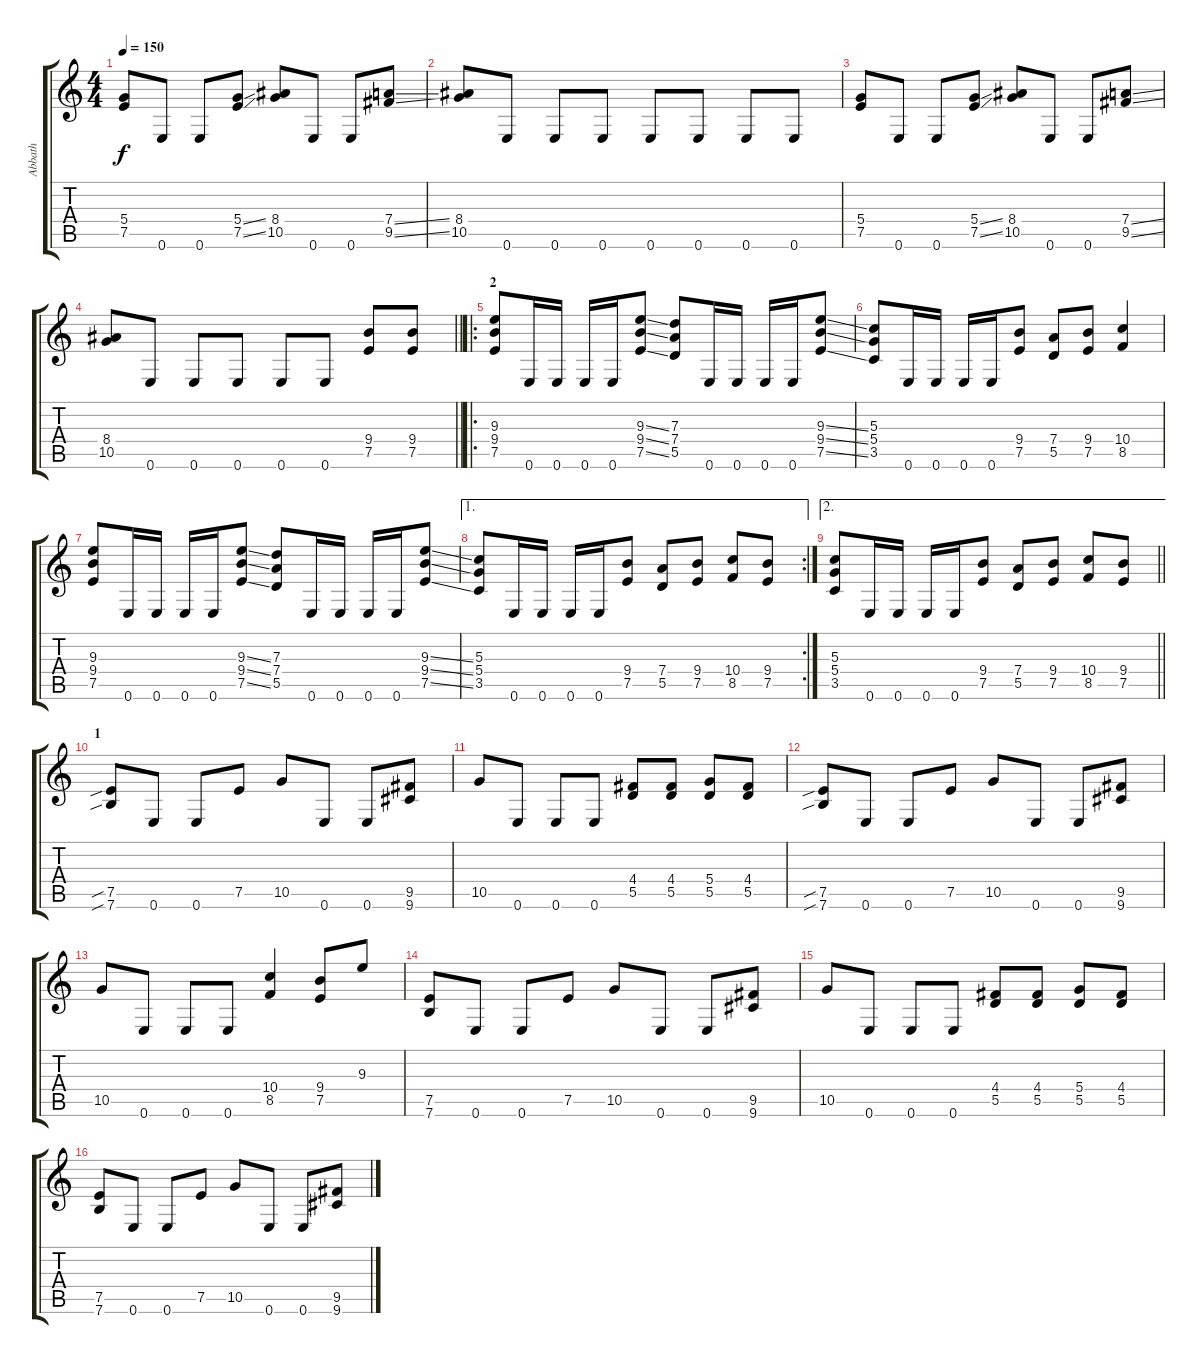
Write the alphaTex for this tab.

\track ("Abbath" "Abbath") {instrument distortionguitar}
\staff {score tabs}
\tuning (E4 B3 G3 D3 A2 E2) {hide}
\ts (4 4)
\tempo 150
\clef g2
\ks c
(5.4 7.5).8{dy f} 0.6.8 0.6.8 (5.4{ss} 7.5{ss}).8 (8.4 10.5).8 0.6.8 0.6.8 (7.4{ss} 9.5{ss}).8 |
(8.4 10.5).8 0.6.8 0.6.8 0.6.8 0.6.8 0.6.8 0.6.8 0.6.8 |
(5.4 7.5).8 0.6.8 0.6.8 (5.4{ss} 7.5{ss}).8 (8.4 10.5).8 0.6.8 0.6.8 (7.4{ss} 9.5{ss}).8 |
\barLineRight lightlight
(8.4 10.5).8 0.6.8 0.6.8 0.6.8 0.6.8 0.6.8 (9.4 7.5).8 (9.4 7.5).8 |
\ro
\section ("" "2")
(9.3 9.4 7.5).8 0.6.16 0.6.16 0.6.16 0.6.16 (9.3{ss} 9.4{ss} 7.5{ss}).8 (7.3 7.4 5.5).8 0.6.16 0.6.16 0.6.16 0.6.16 (9.3{ss} 9.4{ss} 7.5{ss}).8 |
(5.3 5.4 3.5).8 0.6.16 0.6.16 0.6.16 0.6.16 (9.4 7.5).8 (7.4 5.5).8 (9.4 7.5).8 (10.4 8.5).4 |
(9.3 9.4 7.5).8 0.6.16 0.6.16 0.6.16 0.6.16 (9.3{ss} 9.4{ss} 7.5{ss}).8 (7.3 7.4 5.5).8 0.6.16 0.6.16 0.6.16 0.6.16 (9.3{ss} 9.4{ss} 7.5{ss}).8 |
\ae 1
\rc 2
(5.3 5.4 3.5).8 0.6.16 0.6.16 0.6.16 0.6.16 (9.4 7.5).8 (7.4 5.5).8 (9.4 7.5).8 (10.4 8.5).8 (9.4 7.5).8 |
\ae 2
\barLineRight lightlight
(5.3 5.4 3.5).8 0.6.16 0.6.16 0.6.16 0.6.16 (9.4 7.5).8 (7.4 5.5).8 (9.4 7.5).8 (10.4 8.5).8 (9.4 7.5).8 |
\section ("" "1")
(7.5{sib} 7.6{sib}).8 0.6.8 0.6.8 7.5.8 10.5.8 0.6.8 0.6.8 (9.5 9.6).8 |
10.5.8 0.6.8 0.6.8 0.6.8 (4.4 5.5).8 (4.4 5.5).8 (5.4 5.5).8 (4.4 5.5).8 |
(7.5{sib} 7.6{sib}).8 0.6.8 0.6.8 7.5.8 10.5.8 0.6.8 0.6.8 (9.5 9.6).8 |
10.5.8 0.6.8 0.6.8 0.6.8 (10.4 8.5).4 (9.4 7.5).8 9.3.8 |
(7.5 7.6).8 0.6.8 0.6.8 7.5.8 10.5.8 0.6.8 0.6.8 (9.5 9.6).8 |
10.5.8 0.6.8 0.6.8 0.6.8 (4.4 5.5).8 (4.4 5.5).8 (5.4 5.5).8 (4.4 5.5).8 |
(7.5 7.6).8 0.6.8 0.6.8 7.5.8 10.5.8 0.6.8 0.6.8 (9.5 9.6).8
